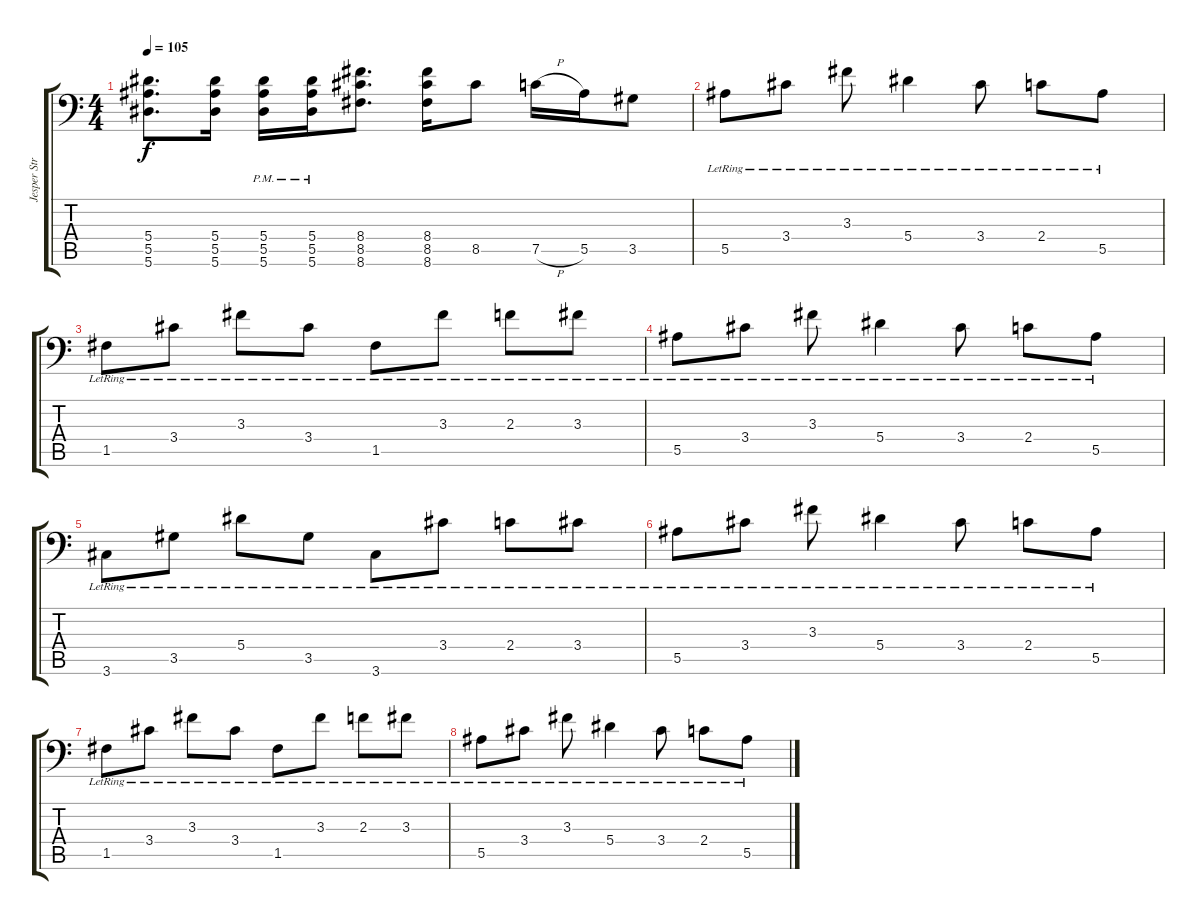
\track ("Jesper Strömblad" "Jesper Str") {instrument distortionguitar}
\staff {score tabs}
\tuning (C4 G3 Eb3 Bb2 F2 Bb1) {hide}
\ts (4 4)
\tempo 105
\clef f4
\ks c
(5.4 5.5 5.6).8{d dy f} (5.4 5.5 5.6).16 (5.4{pm} 5.5{pm} 5.6{pm}).16 (5.4{pm} 5.5{pm} 5.6{pm}).16 (8.4 8.5 8.6).8{d} (8.4 8.5 8.6).16 8.5.8 7.5{h}.16 5.5.16 3.5.8 |
5.5{lr}.8{instrument acousticguitarsteel} 3.4{lr}.8 3.3{lr}.8 5.4{lr}.4 3.4{lr}.8 2.4{lr}.8 5.5{lr}.8 |
1.5{lr}.8 3.4{lr}.8 3.3{lr}.8 3.4{lr}.8 1.5{lr}.8 3.3{lr}.8 2.3{lr}.8 3.3{lr}.8 |
5.5{lr}.8 3.4{lr}.8 3.3{lr}.8 5.4{lr}.4 3.4{lr}.8 2.4{lr}.8 5.5{lr}.8 |
3.6{lr}.8 3.5{lr}.8 5.4{lr}.8 3.5{lr}.8 3.6{lr}.8 3.4{lr}.8 2.4{lr}.8 3.4{lr}.8 |
5.5{lr}.8 3.4{lr}.8 3.3{lr}.8 5.4{lr}.4 3.4{lr}.8 2.4{lr}.8 5.5{lr}.8 |
1.5{lr}.8 3.4{lr}.8 3.3{lr}.8 3.4{lr}.8 1.5{lr}.8 3.3{lr}.8 2.3{lr}.8 3.3{lr}.8 |
5.5{lr}.8 3.4{lr}.8 3.3{lr}.8 5.4{lr}.4 3.4{lr}.8 2.4{lr}.8 5.5{lr}.8
